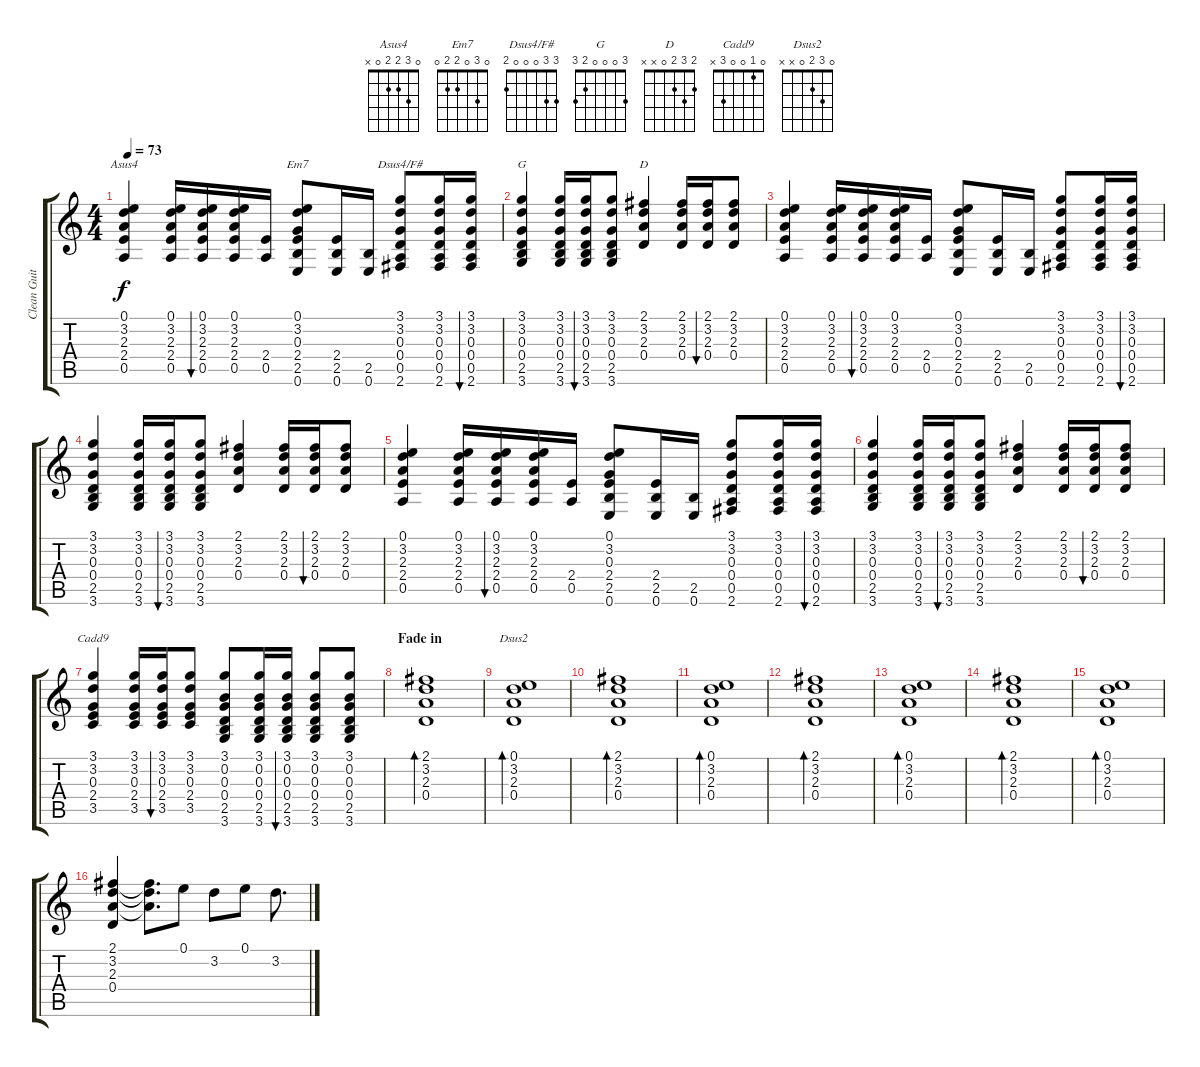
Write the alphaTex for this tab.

\track ("Clean Guitar" "Clean Guit") {instrument electricguitarclean}
\staff {score tabs}
\tuning (E4 B3 G3 D3 A2 E2) {hide}
\chord ("Asus4" 0 3 2 2 0 x)
\chord ("Em7" 0 3 0 2 2 0)
\chord ("Dsus4/F#" 3 3 0 0 0 2)
\chord ("G" 3 0 0 0 2 3)
\chord ("D" 2 3 2 0 x x)
\chord ("Cadd9" 0 1 0 0 3 x)
\chord ("Dsus2" 0 3 2 0 x x)
\ts (4 4)
\tempo 73
\clef g2
\ks c
(0.1 3.2 2.3 2.4 0.5).4{ch "Asus4" dy f} (0.1 3.2 2.3 2.4 0.5).16 (0.1 3.2 2.3 2.4 0.5).16{bu 60} (0.1 3.2 2.3 2.4 0.5).16 (2.4 0.5).16 (0.1 3.2 0.3 2.4 2.5 0.6).8{ch "Em7"} (2.4 2.5 0.6).16 (2.5 0.6).16 (3.1 3.2 0.3 0.4 0.5 2.6).8{ch "Dsus4/F#"} (3.1 3.2 0.3 0.4 0.5 2.6).16 (3.1 3.2 0.3 0.4 0.5 2.6).16{bu 60} |
(3.1 3.2 0.3 0.4 2.5 3.6).4{ch "G"} (3.1 3.2 0.3 0.4 2.5 3.6).16 (3.1 3.2 0.3 0.4 2.5 3.6).16{bu 60} (3.1 3.2 0.3 0.4 2.5 3.6).8 (2.1 3.2 2.3 0.4).4{ch "D"} (2.1 3.2 2.3 0.4).16 (2.1 3.2 2.3 0.4).16{bu 60} (2.1 3.2 2.3 0.4).8 |
(0.1 3.2 2.3 2.4 0.5).4 (0.1 3.2 2.3 2.4 0.5).16 (0.1 3.2 2.3 2.4 0.5).16{bu 60} (0.1 3.2 2.3 2.4 0.5).16 (2.4 0.5).16 (0.1 3.2 0.3 2.4 2.5 0.6).8 (2.4 2.5 0.6).16 (2.5 0.6).16 (3.1 3.2 0.3 0.4 0.5 2.6).8 (3.1 3.2 0.3 0.4 0.5 2.6).16 (3.1 3.2 0.3 0.4 0.5 2.6).16{bu 60} |
(3.1 3.2 0.3 0.4 2.5 3.6).4 (3.1 3.2 0.3 0.4 2.5 3.6).16 (3.1 3.2 0.3 0.4 2.5 3.6).16{bu 60} (3.1 3.2 0.3 0.4 2.5 3.6).8 (2.1 3.2 2.3 0.4).4 (2.1 3.2 2.3 0.4).16 (2.1 3.2 2.3 0.4).16{bu 60} (2.1 3.2 2.3 0.4).8 |
(0.1 3.2 2.3 2.4 0.5).4 (0.1 3.2 2.3 2.4 0.5).16 (0.1 3.2 2.3 2.4 0.5).16{bu 60} (0.1 3.2 2.3 2.4 0.5).16 (2.4 0.5).16 (0.1 3.2 0.3 2.4 2.5 0.6).8 (2.4 2.5 0.6).16 (2.5 0.6).16 (3.1 3.2 0.3 0.4 0.5 2.6).8 (3.1 3.2 0.3 0.4 0.5 2.6).16 (3.1 3.2 0.3 0.4 0.5 2.6).16{bu 60} |
(3.1 3.2 0.3 0.4 2.5 3.6).4 (3.1 3.2 0.3 0.4 2.5 3.6).16 (3.1 3.2 0.3 0.4 2.5 3.6).16{bu 60} (3.1 3.2 0.3 0.4 2.5 3.6).8 (2.1 3.2 2.3 0.4).4 (2.1 3.2 2.3 0.4).16 (2.1 3.2 2.3 0.4).16{bu 60} (2.1 3.2 2.3 0.4).8 |
(3.1 3.2 0.3 2.4 3.5).4{ch "Cadd9"} (3.1 3.2 0.3 2.4 3.5).16 (3.1 3.2 0.3 2.4 3.5).16{bu 60} (3.1 3.2 0.3 2.4 3.5).8 (3.1 0.2 0.3 0.4 2.5 3.6).8 (3.1 0.2 0.3 0.4 2.5 3.6).16 (3.1 0.2 0.3 0.4 2.5 3.6).16{bu 60} (3.1 0.2 0.3 0.4 2.5 3.6).8 (3.1 0.2 0.3 0.4 2.5 3.6).8 |
\section ("" "Fade in")
(2.1 3.2 2.3 0.4).1{bd 120} |
(0.1 3.2 2.3 0.4).1{bd 120 ch "Dsus2"} |
(2.1 3.2 2.3 0.4).1{bd 120} |
(0.1 3.2 2.3 0.4).1{bd 120} |
(2.1 3.2 2.3 0.4).1{bd 120} |
(0.1 3.2 2.3 0.4).1{bd 120} |
(2.1 3.2 2.3 0.4).1{bd 120} |
(0.1 3.2 2.3 0.4).1{bd 120} |
(2.1 3.2 2.3 0.4).4 (2.1{t} 3.2{t} 2.3{t}).8{d} 0.1.8 3.2.8 0.1.8 3.2.8{d}
